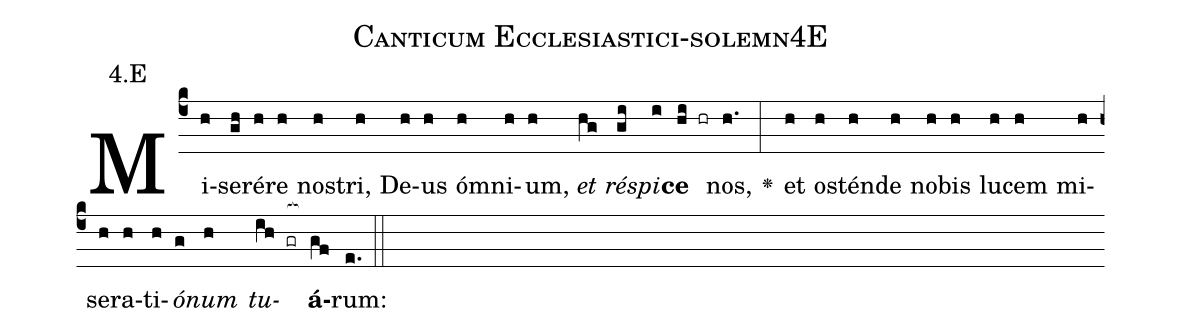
name: Canticum Ecclesiastici-solemn4E;
annotation: 4.E;
%%
(c4)Mi(h)se(gh)ré(h)re(h) no(h)stri,(h) De(h)us(h) óm(h)ni(h)um,(h) <i>et</i>(hg) <i>ré</i>(gi)<i>spi</i>(i)<b>ce</b>(hi hr) nos,(h.) <v>\greheightstar</v>(:) et(h) o(h)stén(h)de(h) no(h)bis(h) lu(h)cem(h) mi(h)se(h)ra(h)ti(h)<i>ó</i>(g)<i>num</i>(h) <i>tu</i>(ih gr[ocb:1{])<b>á</b>(gf[ocb:0}])rum:(e.) (::)


%E(h) u(g) o(h) u(ih) a(gf) e.(e.) (::)
